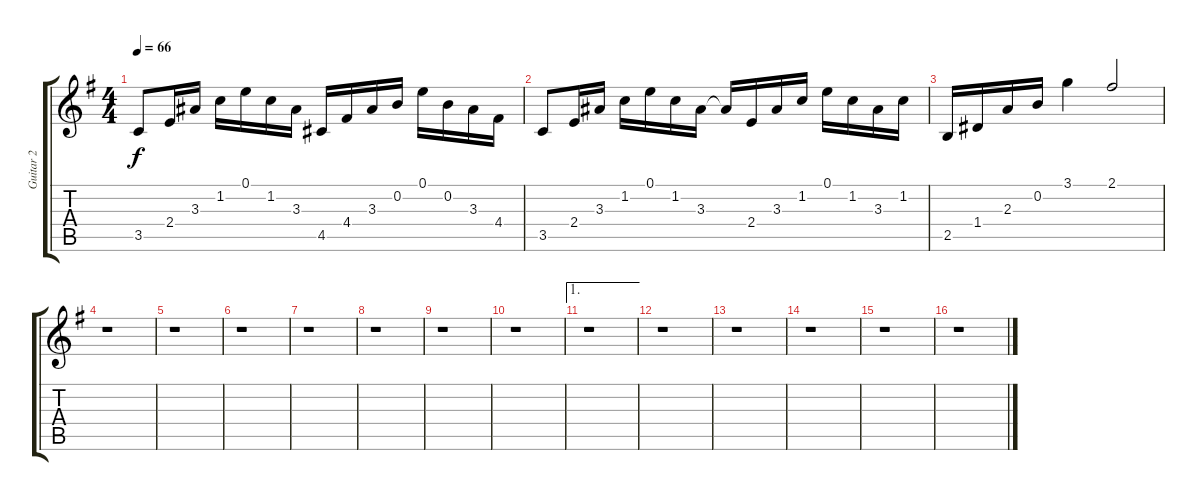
\track ("Guitar 2" "Guitar 2") {instrument electricguitarclean}
\staff {score tabs}
\tuning (E4 B3 G3 D3 A2 E2) {hide}
\ts (4 4)
\tempo 66
\clef g2
\ks g
3.5.8{dy f} 2.4.16 3.3.16 1.2.16 0.1.16 1.2.16 3.3.16 4.5.16 4.4.16 3.3.16 0.2.16 0.1.16 0.2.16 3.3.16 4.4.16 |
3.5.8 2.4.16 3.3.16 1.2.16 0.1.16 1.2.16 3.3.16 3.3{t}.16 2.4.16 3.3.16 1.2.16 0.1.16 1.2.16 3.3.16 1.2.16 |
2.5.16{beam Up} 1.4.16{beam Up} 2.3.16{beam Up} 0.2.16{beam Up} 3.1.4{beam Down} 2.1.2{beam Up} |
r.1 |
r.1 |
r.1 |
r.1 |
r.1 |
r.1 |
r.1 |
\ae 1
r.1 |
r.1 |
r.1 |
r.1 |
r.1 |
r.1
